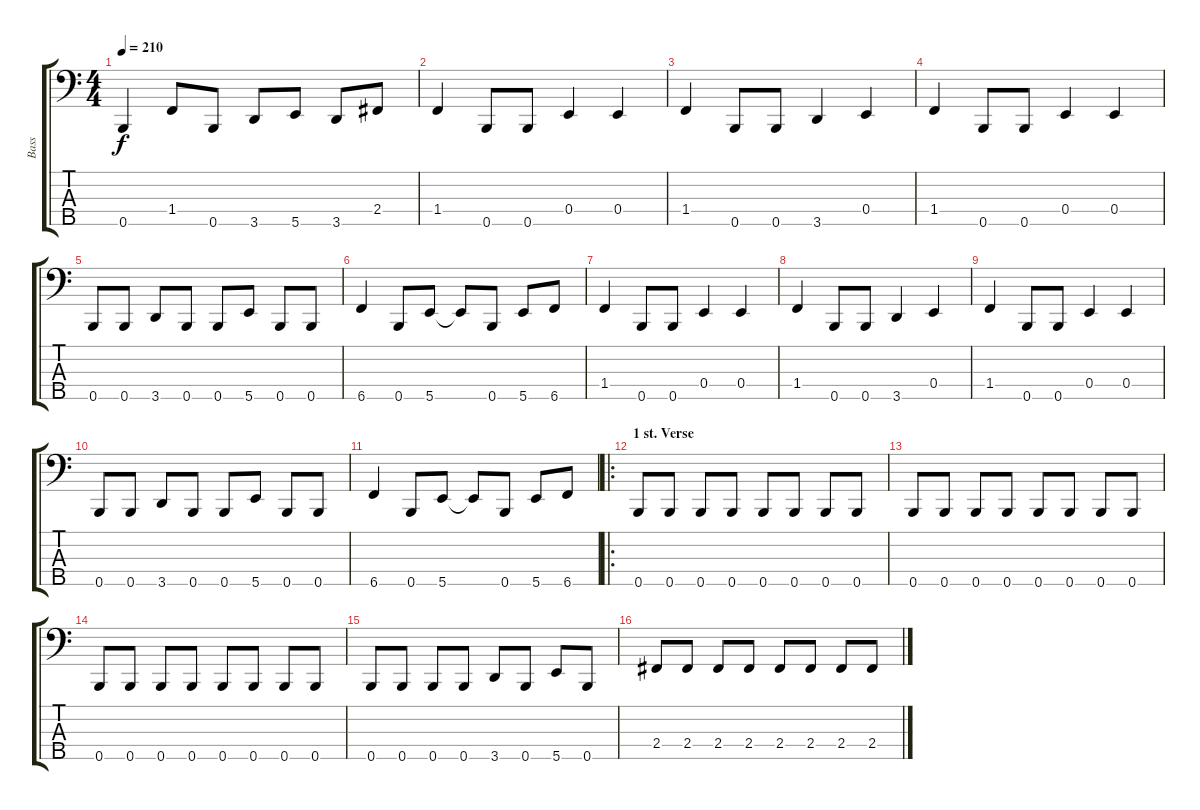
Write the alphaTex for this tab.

\track ("Bass" "Bass") {instrument electricbasspick}
\staff {score tabs}
\tuning (G2 D2 A1 E1 B0) {hide}
\ts (4 4)
\tempo 210
\clef f4
\ks c
0.5.4{dy f} 1.4.8 0.5.8 3.5.8 5.5.8 3.5.8 2.4.8 |
1.4.4 0.5.8 0.5.8 0.4.4 0.4.4 |
1.4.4 0.5.8 0.5.8 3.5.4 0.4.4 |
1.4.4 0.5.8 0.5.8 0.4.4 0.4.4 |
0.5.8 0.5.8 3.5.8 0.5.8 0.5.8 5.5.8 0.5.8 0.5.8 |
6.5.4 0.5.8 5.5.8 5.5{t}.8 0.5.8 5.5.8 6.5.8 |
1.4.4 0.5.8 0.5.8 0.4.4 0.4.4 |
1.4.4 0.5.8 0.5.8 3.5.4 0.4.4 |
1.4.4 0.5.8 0.5.8 0.4.4 0.4.4 |
0.5.8 0.5.8 3.5.8 0.5.8 0.5.8 5.5.8 0.5.8 0.5.8 |
6.5.4 0.5.8 5.5.8 5.5{t}.8 0.5.8 5.5.8 6.5.8 |
\ro
\section ("" "1 st. Verse")
0.5.8 0.5.8 0.5.8 0.5.8 0.5.8 0.5.8 0.5.8 0.5.8 |
0.5.8 0.5.8 0.5.8 0.5.8 0.5.8 0.5.8 0.5.8 0.5.8 |
0.5.8 0.5.8 0.5.8 0.5.8 0.5.8 0.5.8 0.5.8 0.5.8 |
0.5.8 0.5.8 0.5.8 0.5.8 3.5.8 0.5.8 5.5.8 0.5.8 |
2.4.8 2.4.8 2.4.8 2.4.8 2.4.8 2.4.8 2.4.8 2.4.8
